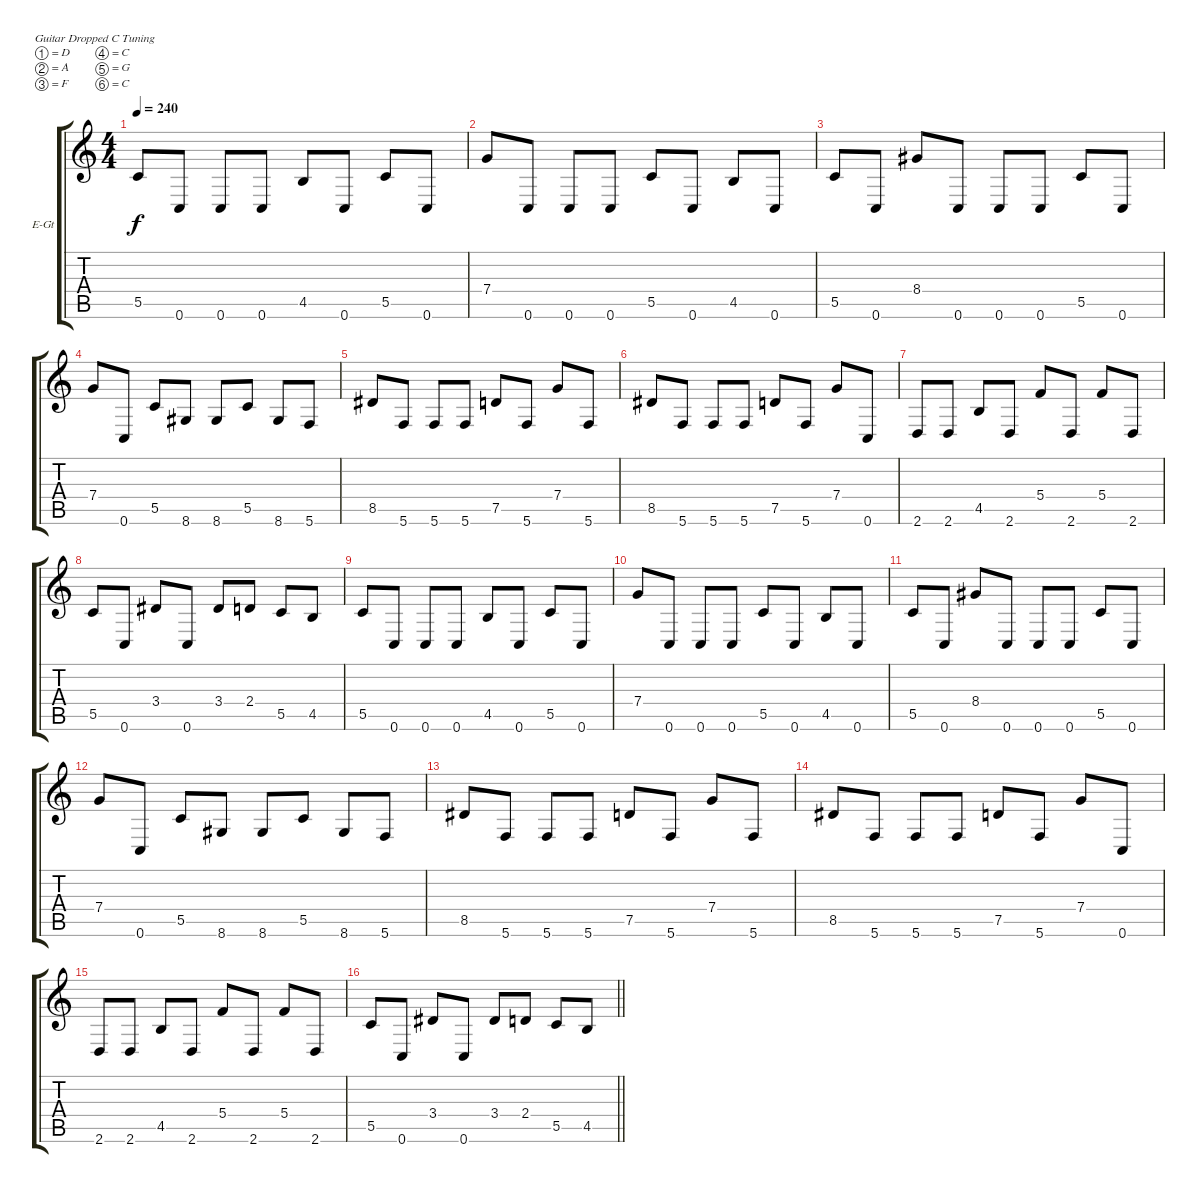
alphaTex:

\bracketExtendMode groupsimilarinstruments
\firstSystemTrackNameOrientation horizontal
\otherSystemsTrackNameOrientation horizontal
\track ("Earnie" "E-Gt") {instrument overdrivenguitar}
\staff {score tabs}
\tuning (D4 A3 F3 C3 G2 C2)
\ts (4 4)
\tempo 240
\clef g2
\ks c
5.5.8{dy f} 0.6.8 0.6.8 0.6.8 4.5.8 0.6.8 5.5.8 0.6.8 |
7.4.8 0.6.8 0.6.8 0.6.8 5.5.8 0.6.8 4.5.8 0.6.8 |
5.5.8 0.6.8 8.4.8 0.6.8 0.6.8 0.6.8 5.5.8 0.6.8 |
7.4.8 0.6.8 5.5.8 8.6.8 8.6.8 5.5.8 8.6.8 5.6.8 |
8.5.8 5.6.8 5.6.8 5.6.8 7.5.8 5.6.8 7.4.8 5.6.8 |
8.5.8 5.6.8 5.6.8 5.6.8 7.5.8 5.6.8 7.4.8 0.6.8 |
2.6.8 2.6.8 4.5.8 2.6.8 5.4.8 2.6.8 5.4.8 2.6.8 |
5.5.8 0.6.8 3.4.8 0.6.8 3.4.8 2.4.8 5.5.8 4.5.8 |
5.5.8 0.6.8 0.6.8 0.6.8 4.5.8 0.6.8 5.5.8 0.6.8 |
7.4.8 0.6.8 0.6.8 0.6.8 5.5.8 0.6.8 4.5.8 0.6.8 |
5.5.8 0.6.8 8.4.8 0.6.8 0.6.8 0.6.8 5.5.8 0.6.8 |
7.4.8 0.6.8 5.5.8 8.6.8 8.6.8 5.5.8 8.6.8 5.6.8 |
8.5.8 5.6.8 5.6.8 5.6.8 7.5.8 5.6.8 7.4.8 5.6.8 |
8.5.8 5.6.8 5.6.8 5.6.8 7.5.8 5.6.8 7.4.8 0.6.8 |
2.6.8 2.6.8 4.5.8 2.6.8 5.4.8 2.6.8 5.4.8 2.6.8 |
\barLineRight lightlight
5.5.8 0.6.8 3.4.8 0.6.8 3.4.8 2.4.8 5.5.8 4.5.8
